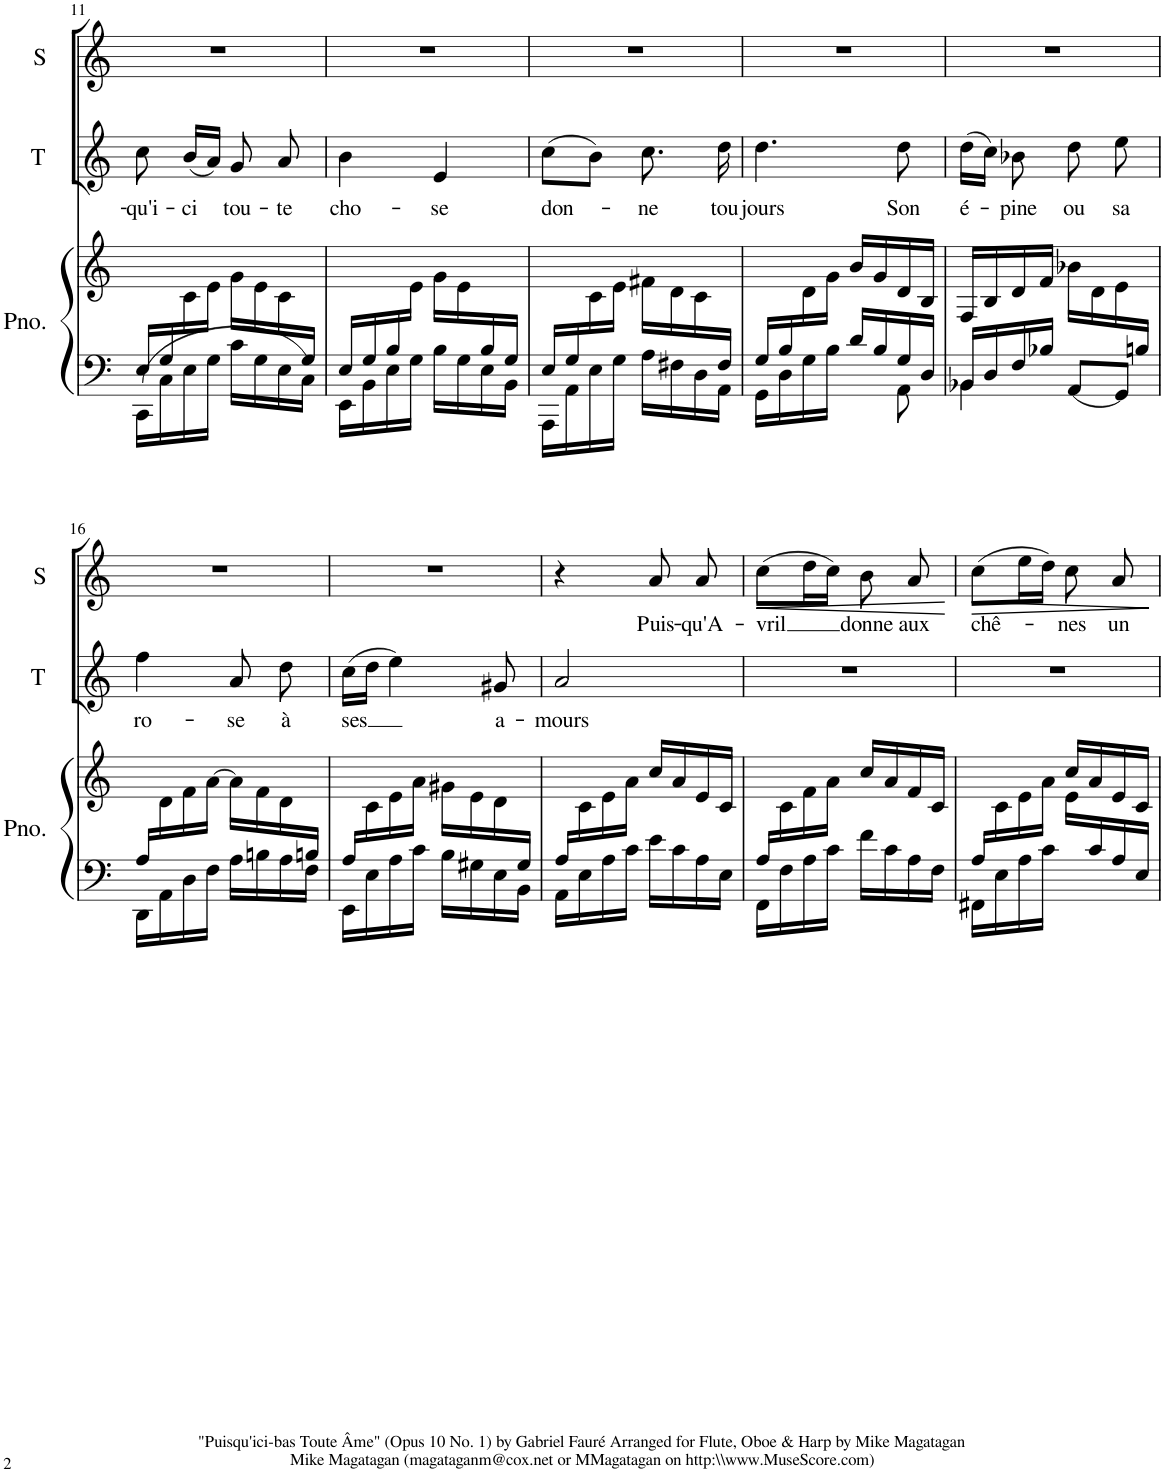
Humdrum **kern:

**kern	**kern	**kern	**text	**kern	**text	**dynam
*part3	*part3	*part2	*part2	*part1	*part1	*part1
*staff4	*staff3	*staff2	*staff2	*staff1	*staff1	*staff1
*I"Piano	*	*I"T	*	*I"S	*	*
*I'Pno.	*	*I'T	*	*I'S	*	*
!!LO:PB:g=z
*clefF4	*clefG2	*clefG2	*	*clefG2	*	*
*k[]	*k[]	*k[]	*	*k[]	*	*
*M2/4	*M2/4	*M2/4	*	*M2/4	*	*
=11	=11	=11	=11	=11	=11	=11
*^	*	*	*	*	*	*
!	!	!	!	!LO:LY:b	!	!	!
16E/LL	16CC\LL	8ryy	8cc\	-qu'i-	2r	.	.
16G/	16C\	.	.	.	.	.	.
!	!	!	!	!LO:LY:b	!	!	!
16ryy	16E\	16c\	(16b/LL	-ci	.	.	.
.	16G\JJ	16e\JJ	16a/JJ)	.	.	.	.
!	!	!	!	!LO:LY:b	!	!	!
.	16c\LL	16g\LL	8g/	tou-	.	.	.
.	16G\	16e\	.	.	.	.	.
!	!	!	!	!LO:LY:b	!	!	!
.	16E\	16c\	8a/	-te	.	.	.
16G/JJ	16C\JJ	16ryy	.	.	.	.	.
=12	=12	=12	=12	=12	=12	=12	=12
!	!	!	!	!LO:LY:b	!	!	!
16E/LL	16EE\LL	8.ryy	4b\	cho-	2r	.	.
16G/	16BB\	.	.	.	.	.	.
16B/	16E\	.	.	.	.	.	.
8.ryy	16G\JJ	16e\JJ	.	.	.	.	.
!	!	!	!	!LO:LY:b	!	!	!
.	16B\LL	16g\LL	4e/	-se	.	.	.
.	16G\	16e\	.	.	.	.	.
16B/	16E\	8ryy	.	.	.	.	.
16G/JJ	16BB\JJ	.	.	.	.	.	.
=13	=13	=13	=13	=13	=13	=13	=13
!	!	!	!	!LO:LY:b	!	!	!
16E/LL	16AAA\LL	8ryy	(8cc\L	don-	2r	.	.
16G/	16AA\	.	.	.	.	.	.
16ryy	16E\	16c\	8b\J)	.	.	.	.
.	16G\JJ	16e\JJ	.	.	.	.	.
!	!	!	!	!LO:LY:b	!	!	!
.	16A\LL	16f#X\LL	8.cc\	-ne	.	.	.
.	16F#X\	16d\	.	.	.	.	.
.	16D\	16c\	.	.	.	.	.
!	!	!	!	!LO:LY:b	!	!	!
16F#/JJ	16AA\JJ	16ryy	16dd\	tou-	.	.	.
=14	=14	=14	=14	=14	=14	=14	=14
*	*^	*	*	*	*	*	*
!	!	!	!	!	!LO:LY:b	!	!	!
16G/LL	16GG\LL	4.ryy	8ryy	4.dd\	-jours	2r	.	.
16B/	16D\	.	.	.	.	.	.	.
4.ryy	16G\	.	16d\	.	.	.	.	.
.	16B\JJ	.	16g\JJ	.	.	.	.	.
.	16d/LL	.	16b/LL	.	.	.	.	.
.	16B/	.	16g/	.	.	.	.	.
!	!	!	!	!	!LO:LY:b	!	!	!
.	16G/	8AA\	16d/	8dd\	Son	.	.	.
.	16D/JJ	.	16B/JJ	.	.	.	.	.
=15	=15	=15	=15	=15	=15	=15	=15	=15
!	!	!	!	!	!LO:LY:b	!	!	!
4..ryy	16BB-X/LL	4BB-X\	16F/LL	(16dd\LL	é-	2r	.	.
.	16D/	.	16B/	16cc\JJ)	.	.	.	.
!	!	!	!	!	!LO:LY:b	!	!	!
.	16F/	.	16d/	8b-X\	-pine	.	.	.
.	16B-X/JJ	.	16f/JJ	.	.	.	.	.
!	!	!	!	!	!LO:LY:b	!	!	!
.	8AA/L	4ryy	16b-X\LL	8dd\	ou	.	.	.
.	.	.	16d\	.	.	.	.	.
!	!	!	!	!	!LO:LY:b	!	!	!
.	8GG/J	.	16e\	8ee\	sa	.	.	.
16Bn/JJ	.	.	16ryy	.	.	.	.	.
*	*v	*v	*	*	*	*	*	*
!!LO:LB:g=z
=16	=16	=16	=16	=16	=16	=16	=16
!	!	!	!	!LO:LY:b	!	!	!
16A/LL	16DD\LL	16ryy	4ff\	ro-	2r	.	.
4.ryy	16AA\	16d\	.	.	.	.	.
.	16D\	16f\	.	.	.	.	.
.	16F\JJ	[16a\JJ	.	.	.	.	.
!	!	!	!	!LO:LY:b	!	!	!
.	16A\LL	16a\LL]	8a/	-se	.	.	.
.	16Bn\	16f\	.	.	.	.	.
!	!	!	!	!LO:LY:b	!	!	!
.	16A\	16d\	8dd\	à	.	.	.
16Bn/JJ	16F\JJ	16ryy	.	.	.	.	.
=17	=17	=17	=17	=17	=17	=17	=17
!	!	!	!	!LO:LY:b	!	!	!
16A/LL	16EE\LL	16ryy	(16cc\LL	ses	2r	.	.
4.ryy	16E\	16c\	16dd\JJ	.	.	.	.
.	16A\	16e\	4ee\)	.	.	.	.
.	16c\JJ	16a\JJ	.	.	.	.	.
.	16B\LL	16g#X\LL	.	.	.	.	.
.	16G#X\	16e\	.	.	.	.	.
!	!	!	!	!LO:LY:b	!	!	!
.	16E\	16d\	8g#X/	a-	.	.	.
16G#/JJ	16BB\JJ	16ryy	.	.	.	.	.
=18	=18	=18	=18	=18	=18	=18	=18
!	!	!	!	!LO:LY:b	!	!	!
16A/LL	16AA\LL	16ryy	2a/	-mours	4r	.	.
4..ryy	16E\	16c\	.	.	.	.	.
.	16A\	16e\	.	.	.	.	.
.	16c\JJ	16a\JJ	.	.	.	.	.
!	!	!	!	!	!	!LO:LY:b	!
.	16e\LL	16cc/LL	.	.	8a/	Puis-	.
.	16c\	16a/	.	.	.	.	.
!	!	!	!	!	!	!LO:LY:b	!
.	16A\	16e/	.	.	8a/	-qu'A-	.
.	16E\JJ	16c/JJ	.	.	.	.	.
=19	=19	=19	=19	=19	=19	=19	=19
!	!	!	!	!	!	!LO:LY:b	!LO:HP:b
16A/LL	16FF\LL	16ryy	2r	.	(8cc\L	-vril	<
4..ryy	16F\	16c\	.	.	.	.	.
.	16A\	16f\	.	.	16dd\L	.	.
.	16c\JJ	16a\JJ	.	.	16cc\JJ)	.	.
!	!	!	!	!	!	!LO:LY:b	!
.	16f\LL	16cc/LL	.	.	8b\	donne	.
.	16c\	16a/	.	.	.	.	.
!	!	!	!	!	!	!LO:LY:b	!
.	16A\	16f/	.	.	8a/	aux	.
.	16F\JJ	16c/JJ	.	.	.	.	.
*v	*v	*	*	*	*	*	*
.	.	.	.	.	.	[
=20	=20	=20	=20	=20	=20	=20
*^	*^	*	*	*	*	*
!	!	!	!	!	!	!	!LO:LY:b	!LO:HP:b
16A/LL	16FF#X\LL	16ryy	4ryy	2r	.	(8cc\L	chê-	>
4..ryy	16E\	16c\	.	.	.	.	.	.
.	16A\	16e\	.	.	.	16ee\L	.	.
.	16c\JJ	16a\JJ	.	.	.	16dd\JJ)	.	.
!	!	!	!	!	!	!	!LO:LY:b	!
.	16ryy	16cc/LL	16e\LL	.	.	8cc\	-nes	.
.	16c/	16a/	8.ryy	.	.	.	.	.
!	!	!	!	!	!	!	!LO:LY:b	!
.	16A/	16e/	.	.	.	8a/	un	.
.	16E/JJ	16c/JJ	.	.	.	.	.	.
*v	*v	*	*	*	*	*	*	*
*	*v	*v	*	*	*	*	*
.	.	.	.	.	.	]
=	=	=	=	=	=	=
*-	*-	*-	*-	*-	*-	*-
